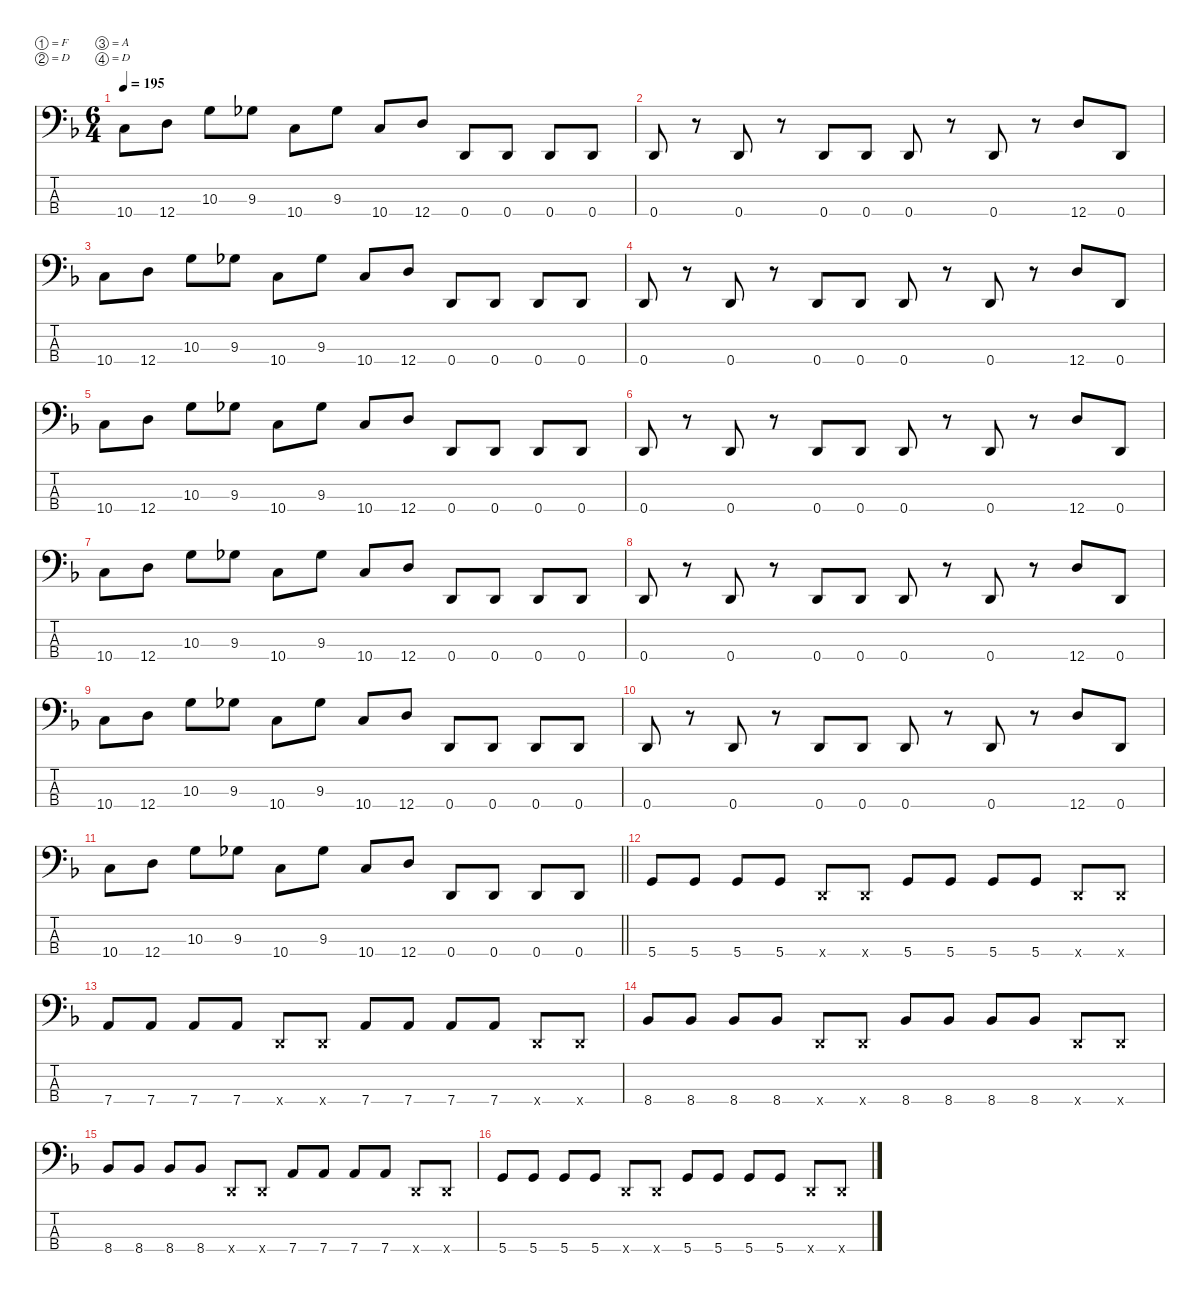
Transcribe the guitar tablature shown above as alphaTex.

\defaultSystemsLayout 4
\hideDynamics
\bracketExtendMode nobrackets
\singleTrackTrackNamePolicy hidden
\multiTrackTrackNamePolicy hidden
\firstSystemTrackNameMode fullname
\firstSystemTrackNameOrientation horizontal
\otherSystemsTrackNameOrientation horizontal
\track ("Bass" "el.bs.") {defaultSystemsLayout 4 instrument electricbassfinger}
\staff {score tabs}
\tuning (F2 D2 A1 D1)
\ts (6 4)
\tempo 195
\clef f4
\ks dminor
10.4{acc forcenatural}.8{dy f beam Down} 12.4{acc forcenatural}.8{beam Down} 10.3{acc forcenatural}.8{beam Down} 9.3{acc b}.8{beam Down} 10.4{acc forcenatural}.8{beam Down} 9.3{acc b}.8{beam Down} 10.4{acc forcenatural}.8{beam Up} 12.4{acc forcenatural}.8{beam Up} 0.4{acc forcenatural}.8{beam Up} 0.4{acc forcenatural}.8{beam Up} 0.4{acc forcenatural}.8{beam Up} 0.4{acc forcenatural}.8{beam Up} |
0.4{acc forcenatural}.8{beam Up} r.8{beam Up} 0.4{acc forcenatural}.8{beam Up} r.8{beam Up} 0.4{acc forcenatural}.8{beam Up} 0.4{acc forcenatural}.8{beam Up} 0.4{acc forcenatural}.8{beam Up} r.8{beam Up} 0.4{acc forcenatural}.8{beam Up} r.8{beam Up} 12.4{acc forcenatural}.8{beam Up} 0.4{acc forcenatural}.8{beam Up} |
10.4{acc forcenatural}.8{beam Down} 12.4{acc forcenatural}.8{beam Down} 10.3{acc forcenatural}.8{beam Down} 9.3{acc b}.8{beam Down} 10.4{acc forcenatural}.8{beam Down} 9.3{acc b}.8{beam Down} 10.4{acc forcenatural}.8{beam Up} 12.4{acc forcenatural}.8{beam Up} 0.4{acc forcenatural}.8{beam Up} 0.4{acc forcenatural}.8{beam Up} 0.4{acc forcenatural}.8{beam Up} 0.4{acc forcenatural}.8{beam Up} |
0.4{acc forcenatural}.8{beam Up} r.8{beam Up} 0.4{acc forcenatural}.8{beam Up} r.8{beam Up} 0.4{acc forcenatural}.8{beam Up} 0.4{acc forcenatural}.8{beam Up} 0.4{acc forcenatural}.8{beam Up} r.8{beam Up} 0.4{acc forcenatural}.8{beam Up} r.8{beam Up} 12.4{acc forcenatural}.8{beam Up} 0.4{acc forcenatural}.8{beam Up} |
10.4{acc forcenatural}.8{beam Down} 12.4{acc forcenatural}.8{beam Down} 10.3{acc forcenatural}.8{beam Down} 9.3{acc b}.8{beam Down} 10.4{acc forcenatural}.8{beam Down} 9.3{acc b}.8{beam Down} 10.4{acc forcenatural}.8{beam Up} 12.4{acc forcenatural}.8{beam Up} 0.4{acc forcenatural}.8{beam Up} 0.4{acc forcenatural}.8{beam Up} 0.4{acc forcenatural}.8{beam Up} 0.4{acc forcenatural}.8{beam Up} |
0.4{acc forcenatural}.8{beam Up} r.8{beam Up} 0.4{acc forcenatural}.8{beam Up} r.8{beam Up} 0.4{acc forcenatural}.8{beam Up} 0.4{acc forcenatural}.8{beam Up} 0.4{acc forcenatural}.8{beam Up} r.8{beam Up} 0.4{acc forcenatural}.8{beam Up} r.8{beam Up} 12.4{acc forcenatural}.8{beam Up} 0.4{acc forcenatural}.8{beam Up} |
10.4{acc forcenatural}.8{beam Down} 12.4{acc forcenatural}.8{beam Down} 10.3{acc forcenatural}.8{beam Down} 9.3{acc b}.8{beam Down} 10.4{acc forcenatural}.8{beam Down} 9.3{acc b}.8{beam Down} 10.4{acc forcenatural}.8{beam Up} 12.4{acc forcenatural}.8{beam Up} 0.4{acc forcenatural}.8{beam Up} 0.4{acc forcenatural}.8{beam Up} 0.4{acc forcenatural}.8{beam Up} 0.4{acc forcenatural}.8{beam Up} |
0.4{acc forcenatural}.8{beam Up} r.8{beam Up} 0.4{acc forcenatural}.8{beam Up} r.8{beam Up} 0.4{acc forcenatural}.8{beam Up} 0.4{acc forcenatural}.8{beam Up} 0.4{acc forcenatural}.8{beam Up} r.8{beam Up} 0.4{acc forcenatural}.8{beam Up} r.8{beam Up} 12.4{acc forcenatural}.8{beam Up} 0.4{acc forcenatural}.8{beam Up} |
10.4{acc forcenatural}.8{beam Down} 12.4{acc forcenatural}.8{beam Down} 10.3{acc forcenatural}.8{beam Down} 9.3{acc b}.8{beam Down} 10.4{acc forcenatural}.8{beam Down} 9.3{acc b}.8{beam Down} 10.4{acc forcenatural}.8{beam Up} 12.4{acc forcenatural}.8{beam Up} 0.4{acc forcenatural}.8{beam Up} 0.4{acc forcenatural}.8{beam Up} 0.4{acc forcenatural}.8{beam Up} 0.4{acc forcenatural}.8{beam Up} |
0.4{acc forcenatural}.8{beam Up} r.8{beam Up} 0.4{acc forcenatural}.8{beam Up} r.8{beam Up} 0.4{acc forcenatural}.8{beam Up} 0.4{acc forcenatural}.8{beam Up} 0.4{acc forcenatural}.8{beam Up} r.8{beam Up} 0.4{acc forcenatural}.8{beam Up} r.8{beam Up} 12.4{acc forcenatural}.8{beam Up} 0.4{acc forcenatural}.8{beam Up} |
\barLineRight lightlight
10.4{acc forcenatural}.8{beam Down} 12.4{acc forcenatural}.8{beam Down} 10.3{acc forcenatural}.8{beam Down} 9.3{acc b}.8{beam Down} 10.4{acc forcenatural}.8{beam Down} 9.3{acc b}.8{beam Down} 10.4{acc forcenatural}.8{beam Up} 12.4{acc forcenatural}.8{beam Up} 0.4{acc forcenatural}.8{beam Up} 0.4{acc forcenatural}.8{beam Up} 0.4{acc forcenatural}.8{beam Up} 0.4{acc forcenatural}.8{beam Up} |
5.4{acc forcenatural}.8{beam Up} 5.4{acc forcenatural}.8{beam Up} 5.4{acc forcenatural}.8{beam Up} 5.4{acc forcenatural}.8{beam Up} 0.4{x acc forcenatural}.8{beam Up} 0.4{x acc forcenatural}.8{beam Up} 5.4{acc forcenatural}.8{beam Up} 5.4{acc forcenatural}.8{beam Up} 5.4{acc forcenatural}.8{beam Up} 5.4{acc forcenatural}.8{beam Up} 0.4{x acc forcenatural}.8{beam Up} 0.4{x acc forcenatural}.8{beam Up} |
7.4{acc forcenatural}.8{beam Up} 7.4{acc forcenatural}.8{beam Up} 7.4{acc forcenatural}.8{beam Up} 7.4{acc forcenatural}.8{beam Up} 0.4{x acc forcenatural}.8{beam Up} 0.4{x acc forcenatural}.8{beam Up} 7.4{acc forcenatural}.8{beam Up} 7.4{acc forcenatural}.8{beam Up} 7.4{acc forcenatural}.8{beam Up} 7.4{acc forcenatural}.8{beam Up} 0.4{x acc forcenatural}.8{beam Up} 0.4{x acc forcenatural}.8{beam Up} |
8.4{acc b}.8{beam Up} 8.4{acc b}.8{beam Up} 8.4{acc b}.8{beam Up} 8.4{acc b}.8{beam Up} 0.4{x acc forcenatural}.8{beam Up} 0.4{x acc forcenatural}.8{beam Up} 8.4{acc b}.8{beam Up} 8.4{acc b}.8{beam Up} 8.4{acc b}.8{beam Up} 8.4{acc b}.8{beam Up} 0.4{x acc forcenatural}.8{beam Up} 0.4{x acc forcenatural}.8{beam Up} |
8.4{acc b}.8{beam Up} 8.4{acc b}.8{beam Up} 8.4{acc b}.8{beam Up} 8.4{acc b}.8{beam Up} 0.4{x acc forcenatural}.8{beam Up} 0.4{x acc forcenatural}.8{beam Up} 7.4{acc forcenatural}.8{beam Up} 7.4{acc forcenatural}.8{beam Up} 7.4{acc forcenatural}.8{beam Up} 7.4{acc forcenatural}.8{beam Up} 0.4{x acc forcenatural}.8{beam Up} 0.4{x acc forcenatural}.8{beam Up} |
5.4{acc forcenatural}.8{beam Up} 5.4{acc forcenatural}.8{beam Up} 5.4{acc forcenatural}.8{beam Up} 5.4{acc forcenatural}.8{beam Up} 0.4{x acc forcenatural}.8{beam Up} 0.4{x acc forcenatural}.8{beam Up} 5.4{acc forcenatural}.8{beam Up} 5.4{acc forcenatural}.8{beam Up} 5.4{acc forcenatural}.8{beam Up} 5.4{acc forcenatural}.8{beam Up} 0.4{x acc forcenatural}.8{beam Up} 0.4{x acc forcenatural}.8{beam Up}
